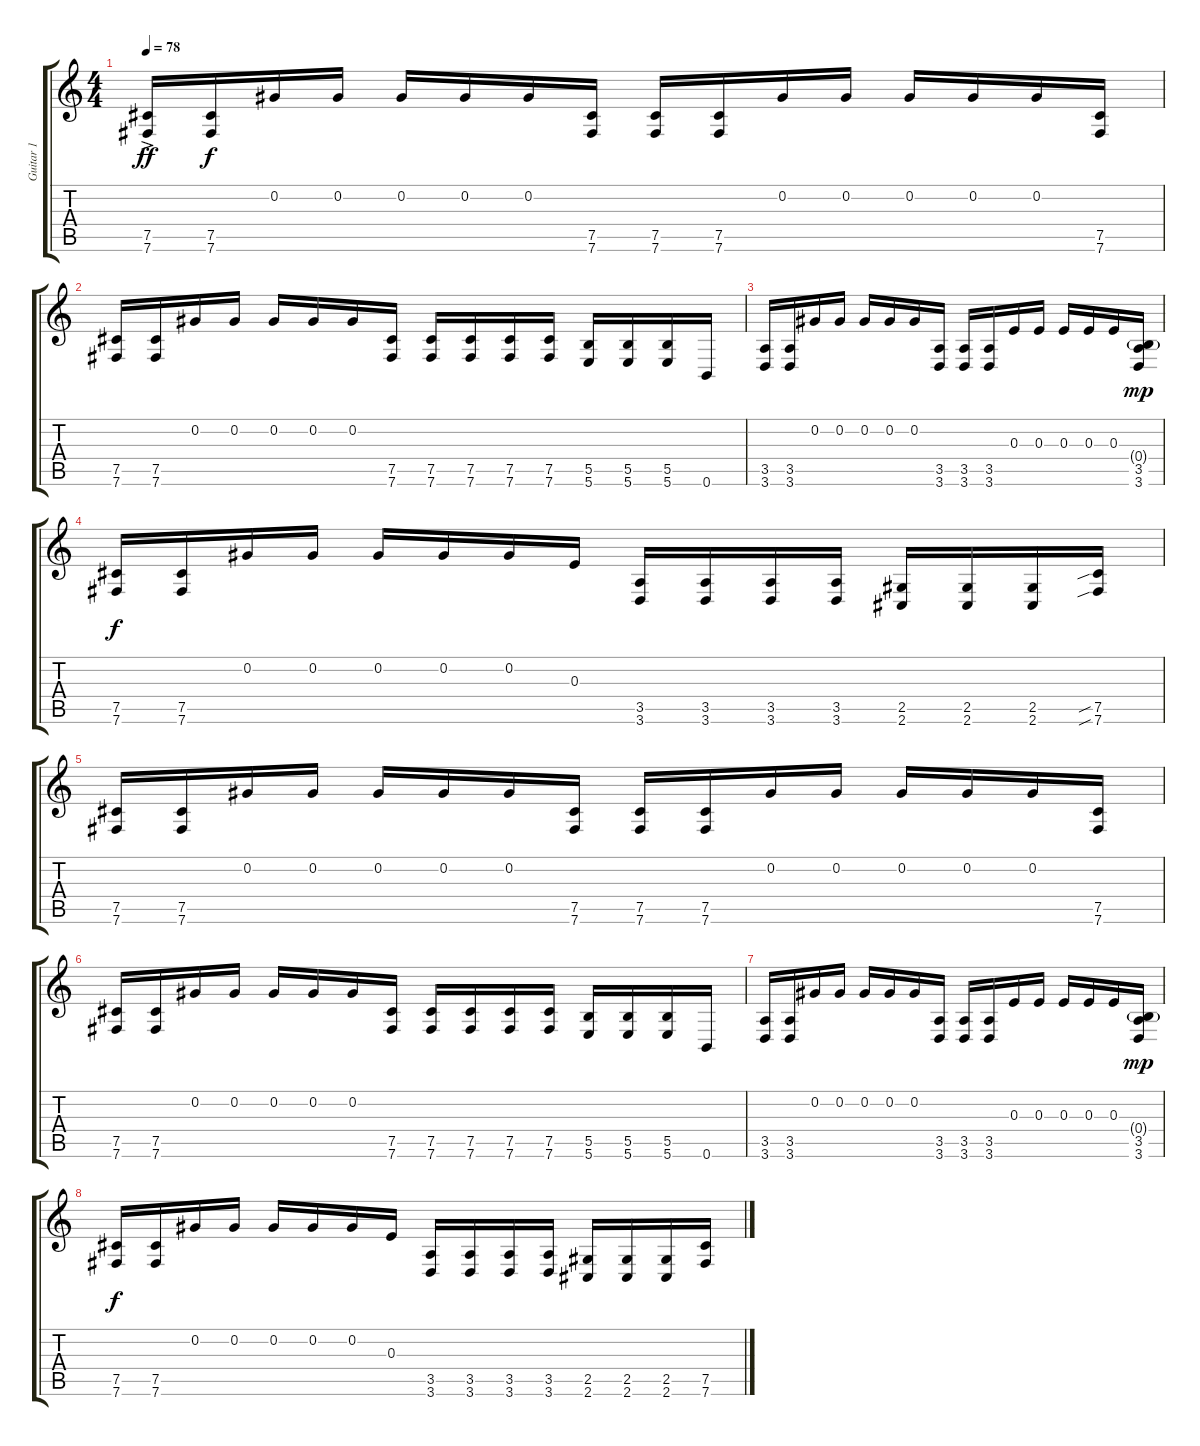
\track ("Guitar 1" "Guitar 1") {instrument distortionguitar}
\staff {score tabs}
\tuning (Db4 Ab3 E3 B2 Gb2 B1) {hide}
\ts (4 4)
\tempo 78
\clef g2
\ks c
(7.5{ac} 7.6{ac}).16{dy ff} (7.5 7.6).16{dy f} 0.2.16 0.2.16 0.2.16 0.2.16 0.2.16 (7.5 7.6).16 (7.5 7.6).16 (7.5 7.6).16 0.2.16 0.2.16 0.2.16 0.2.16 0.2.16 (7.5 7.6).16 |
(7.5 7.6).16 (7.5 7.6).16 0.2.16 0.2.16 0.2.16 0.2.16 0.2.16 (7.5 7.6).16 (7.5 7.6).16 (7.5 7.6).16 (7.5 7.6).16 (7.5 7.6).16 (5.5 5.6).16 (5.5 5.6).16 (5.5 5.6).16 0.6.16 |
(3.5 3.6).16 (3.5 3.6).16 0.2.16 0.2.16 0.2.16 0.2.16 0.2.16 (3.5 3.6).16 (3.5 3.6).16 (3.5 3.6).16 0.3.16 0.3.16 0.3.16 0.3.16 0.3.16 (0.4{g} 3.5 3.6).16{dy mp} |
(7.5 7.6).16{dy f} (7.5 7.6).16 0.2.16 0.2.16 0.2.16 0.2.16 0.2.16 0.3.16 (3.5 3.6).16 (3.5 3.6).16 (3.5 3.6).16 (3.5 3.6).16 (2.5 2.6).16 (2.5 2.6).16 (2.5 2.6).16 (7.5{sib} 7.6{sib}).16 |
(7.5 7.6).16 (7.5 7.6).16 0.2.16 0.2.16 0.2.16 0.2.16 0.2.16 (7.5 7.6).16 (7.5 7.6).16 (7.5 7.6).16 0.2.16 0.2.16 0.2.16 0.2.16 0.2.16 (7.5 7.6).16 |
(7.5 7.6).16 (7.5 7.6).16 0.2.16 0.2.16 0.2.16 0.2.16 0.2.16 (7.5 7.6).16 (7.5 7.6).16 (7.5 7.6).16 (7.5 7.6).16 (7.5 7.6).16 (5.5 5.6).16 (5.5 5.6).16 (5.5 5.6).16 0.6.16 |
(3.5 3.6).16 (3.5 3.6).16 0.2.16 0.2.16 0.2.16 0.2.16 0.2.16 (3.5 3.6).16 (3.5 3.6).16 (3.5 3.6).16 0.3.16 0.3.16 0.3.16 0.3.16 0.3.16 (0.4{g} 3.5 3.6).16{dy mp} |
(7.5 7.6).16{dy f} (7.5 7.6).16 0.2.16 0.2.16 0.2.16 0.2.16 0.2.16 0.3.16 (3.5 3.6).16 (3.5 3.6).16 (3.5 3.6).16 (3.5 3.6).16 (2.5 2.6).16 (2.5 2.6).16 (2.5 2.6).16 (7.5 7.6).16
